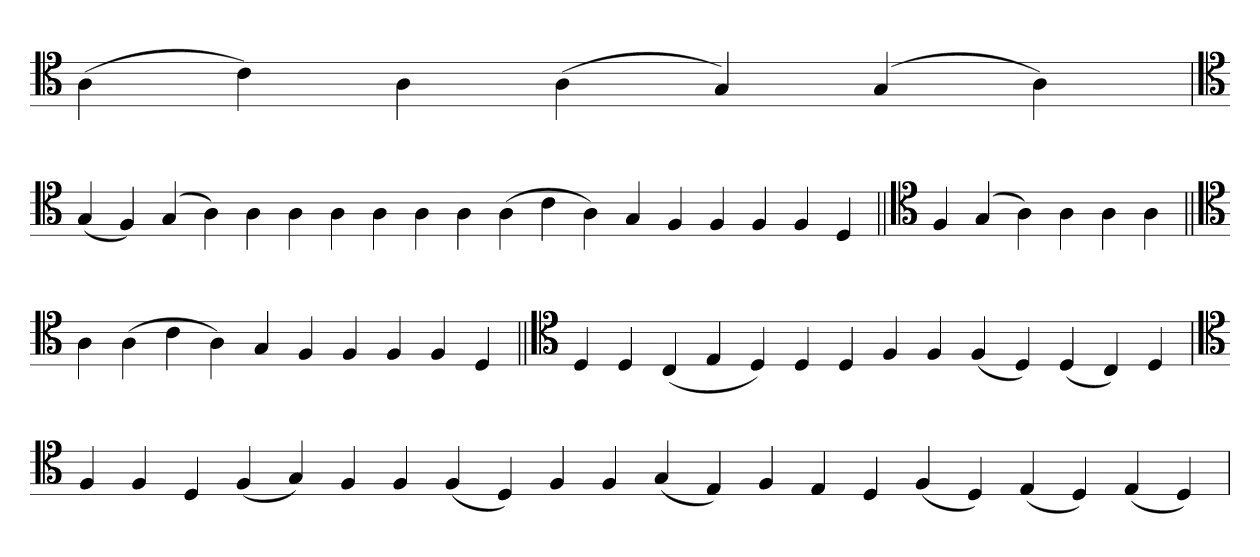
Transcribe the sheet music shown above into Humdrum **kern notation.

**kern
*part1
*staff1
*clefC4
=
(4A
4c)
4A
(4A
4G)
(4G
4A)
=
*clefC4
(4G
4F)
(4G
4A)
4A
4A
4A
4A
4A
4A
(4A
4c
4A)
4G
4F
4F
4F
4F
4D
=||
*clefC4
4F
(4G
4A)
4A
4A
4A
=||
*clefC4
4A
(4A
4c
4A)
4G
4F
4F
4F
4F
4D
=||
*clefC4
4D
4D
(4C
4E
4D)
4D
4D
4F
4F
(4F
4D)
(4D
4C)
4D
=`
*clefC4
4F
4F
4D
(4F
4G)
4F
4F
(4F
4D)
4F
4F
(4G
4E)
4F
4E
4D
(4F
4D)
(4E
4D)
(4E
4D)
=
*-
